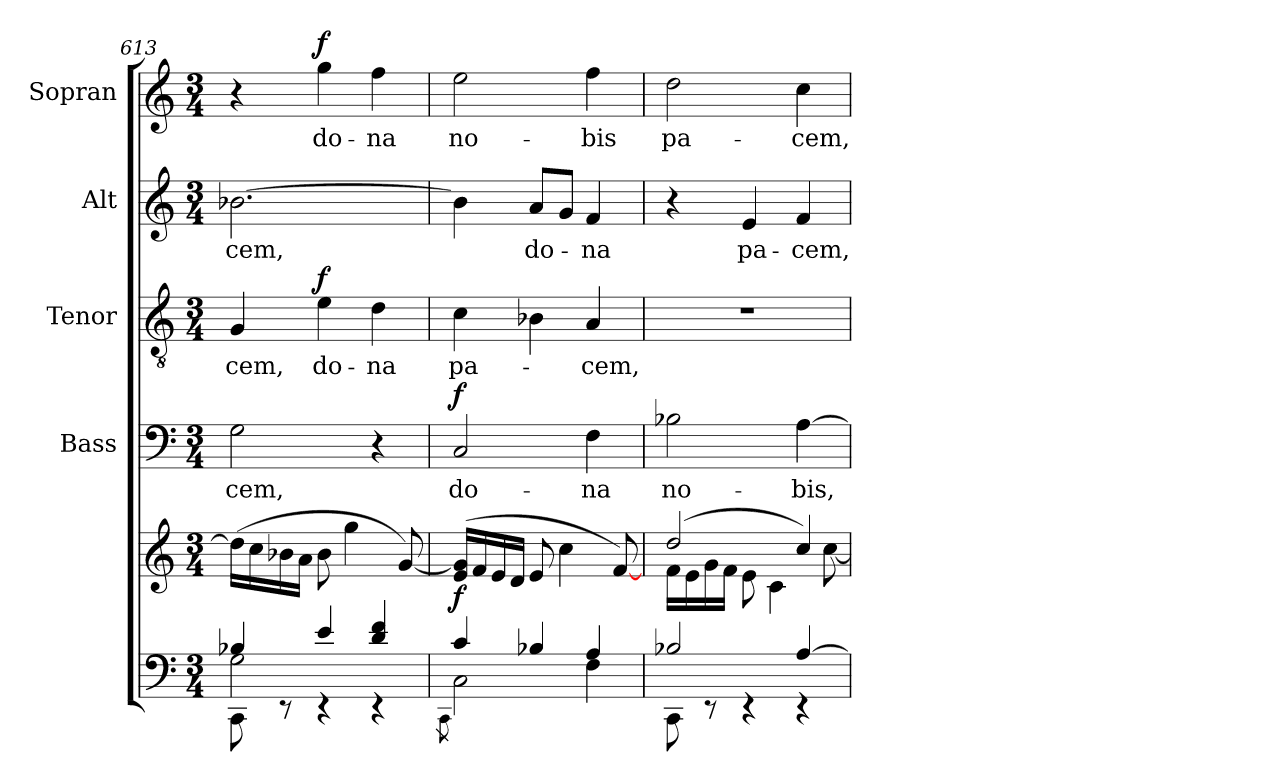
**kern	**kern	**dynam	**kern	**text	**dynam	**kern	**text	**dynam	**kern	**text	**kern	**text	**dynam
*part5	*part5	*part5	*part4	*part4	*part4	*part3	*part3	*part3	*part2	*part2	*part1	*part1	*part1
*staff6	*staff5	*staff5/6	*staff4	*staff4	*staff4	*staff3	*staff3	*staff3	*staff2	*staff2	*staff1	*staff1	*staff1
*	*	*	*I"Bass	*	*	*I"Tenor	*	*	*I"Alt	*	*I"Sopran	*	*
*	*	*	*I'B.	*	*	*I'T.	*	*	*I'A.	*	*I'S.	*	*
*clefF4	*clefG2	*	*clefF4	*	*	*clefGv2	*	*	*clefG2	*	*clefG2	*	*
*k[]	*k[]	*	*k[]	*	*	*k[]	*	*	*k[]	*	*k[]	*	*
*C:	*C:	*	*C:	*	*	*C:	*	*	*C:	*	*C:	*	*
*M3/4	*M3/4	*	*M3/4	*	*	*M3/4	*	*	*M3/4	*	*M3/4	*	*
=613	=613	=613	=613	=613	=613	=613	=613	=613	=613	=613	=613	=613	=613
*^	*	*	*	*	*	*	*	*	*	*	*	*	*
*	*^	*	*	*	*	*	*	*	*	*	*	*	*	*
!	!	!	!	!	!	!LO:LY:b	!	!	!LO:LY:b	!	!	!LO:LY:b	!	!	!
4B-X/	8CC\	2G\	(>16dd\LL]	.	2G\	-cem,	.	4G/	-cem,	.	[2.b-X\	-cem,	4r	.	.
.	.	.	16cc\	.	.	.	.	.	.	.	.	.	.	.	.
.	8rEE	.	16b-X\	.	.	.	.	.	.	.	.	.	.	.	.
.	.	.	16a\JJ	.	.	.	.	.	.	.	.	.	.	.	.
!	!	!	!	!	!	!	!	!	!LO:LY:b	!LO:DY:a	!	!	!	!LO:LY:b	!LO:DY:a
4e/	4rEE	.	8b-\	.	.	.	.	4e\	do-	f	.	.	4gg\	do-	f
.	.	.	4gg\	.	.	.	.	.	.	.	.	.	.	.	.
!	!	!	!	!	!	!	!	!	!LO:LY:b	!	!	!	!	!LO:LY:b	!
4d/ 4f/	4rEE	4ryy	.	.	4r	.	.	4d\	-na	.	.	.	4ff\	-na	.
.	.	.	[8g/)	.	.	.	.	.	.	.	.	.	.	.	.
*	*v	*v	*	*	*	*	*	*	*	*	*	*	*	*	*
=614	=614	=614	=614	=614	=614	=614	=614	=614	=614	=614	=614	=614	=614	=614
.	8qCC\	.	.	.	.	.	.	.	.	.	.	.	.	.
!	!	!	!LO:DY:b	!	!LO:LY:b	!LO:DY:a	!	!LO:LY:b	!	!	!	!	!LO:LY:b	!
4c/	2C\	(>16e/ 16g/]LL	f	2C/	do-	f	4c\	pa-	.	4b-\]	.	2ee\	no-	.
.	.	16f/	.	.	.	.	.	.	.	.	.	.	.	.
.	.	16e/	.	.	.	.	.	.	.	.	.	.	.	.
.	.	16d/JJ	.	.	.	.	.	.	.	.	.	.	.	.
!	!	!	!	!	!	!	!	!	!	!	!LO:LY:b	!	!	!
4B-X/	.	8e/	.	.	.	.	4B-X\	.	.	8a/L	do-	.	.	.
.	.	4cc\	.	.	.	.	.	.	.	8g/J	.	.	.	.
!	!	!	!	!	!LO:LY:b	!	!	!LO:LY:b	!	!	!LO:LY:b	!	!LO:LY:b	!
4A/	4F\	.	.	4F\	-na	.	4A/	-cem,	.	4f/	-na	4ff\	-bis	.
.	.	[8f/)	.	.	.	.	.	.	.	.	.	.	.	.
=615	=615	=615	=615	=615	=615	=615	=615	=615	=615	=615	=615	=615	=615	=615
*	*	*^	*	*	*	*	*	*	*	*	*	*	*	*
!	!	!	!	!	!	!LO:LY:b	!	!	!	!	!	!	!	!LO:LY:b	!
2B-X/	8CC\	(2dd/	16f\LL	.	2B-X\	no-	.	2.r	.	.	4r	.	2dd\	pa-	.
.	.	.	16e\	.	.	.	.	.	.	.	.	.	.	.	.
.	8rEE	.	16g\	.	.	.	.	.	.	.	.	.	.	.	.
.	.	.	16f\JJ	.	.	.	.	.	.	.	.	.	.	.	.
!	!	!	!	!	!	!	!	!	!	!	!	!LO:LY:b	!	!	!
.	4rEE	.	8e\	.	.	.	.	.	.	.	4e/	pa-	.	.	.
.	.	.	4c\	.	.	.	.	.	.	.	.	.	.	.	.
!	!	!	!	!	!	!LO:LY:b	!	!	!	!	!	!LO:LY:b	!	!LO:LY:b	!
[>4A/	4rEE	4cc/)	.	.	[4A\	-bis,	.	.	.	.	4f/	-cem,	4cc\	-cem,	.
.	.	.	[<8cc\	.	.	.	.	.	.	.	.	.	.	.	.
*v	*v	*	*	*	*	*	*	*	*	*	*	*	*	*	*
*	*v	*v	*	*	*	*	*	*	*	*	*	*	*	*
=	=	=	=	=	=	=	=	=	=	=	=	=	=
*-	*-	*-	*-	*-	*-	*-	*-	*-	*-	*-	*-	*-	*-
